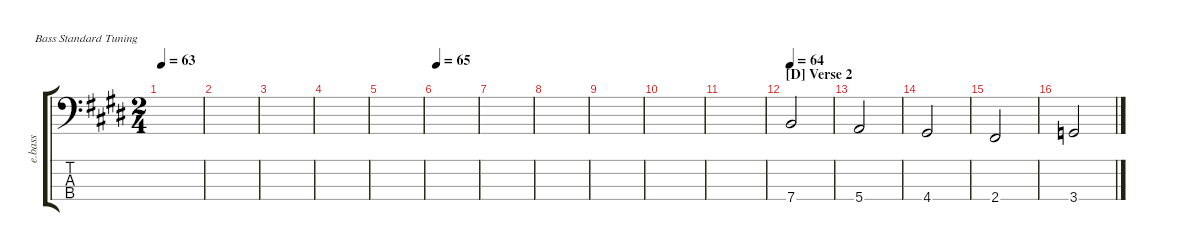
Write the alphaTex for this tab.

\defaultSystemsLayout 4
\hideDynamics
\bracketExtendMode groupsimilarinstruments
\otherSystemsTrackNameOrientation horizontal
\chordDiagramsInScore
\track ("E.Bass" "e.bass") {instrument electricbassfinger}
\staff {score tabs}
\tuning (G2 D2 A1 E1)
\ts (2 4)
\tempo 63
\clef f4
\ks e
|
|
|
|
|
\tempo 65
|
|
|
|
|
|
\section ("D" "Verse 2")
\tempo 64
7.4{acc forcenatural}.2 |
5.4{acc forcenatural}.2 |
4.4{acc #}.2 |
2.4{acc #}.2 |
3.4{acc forcenatural}.2
